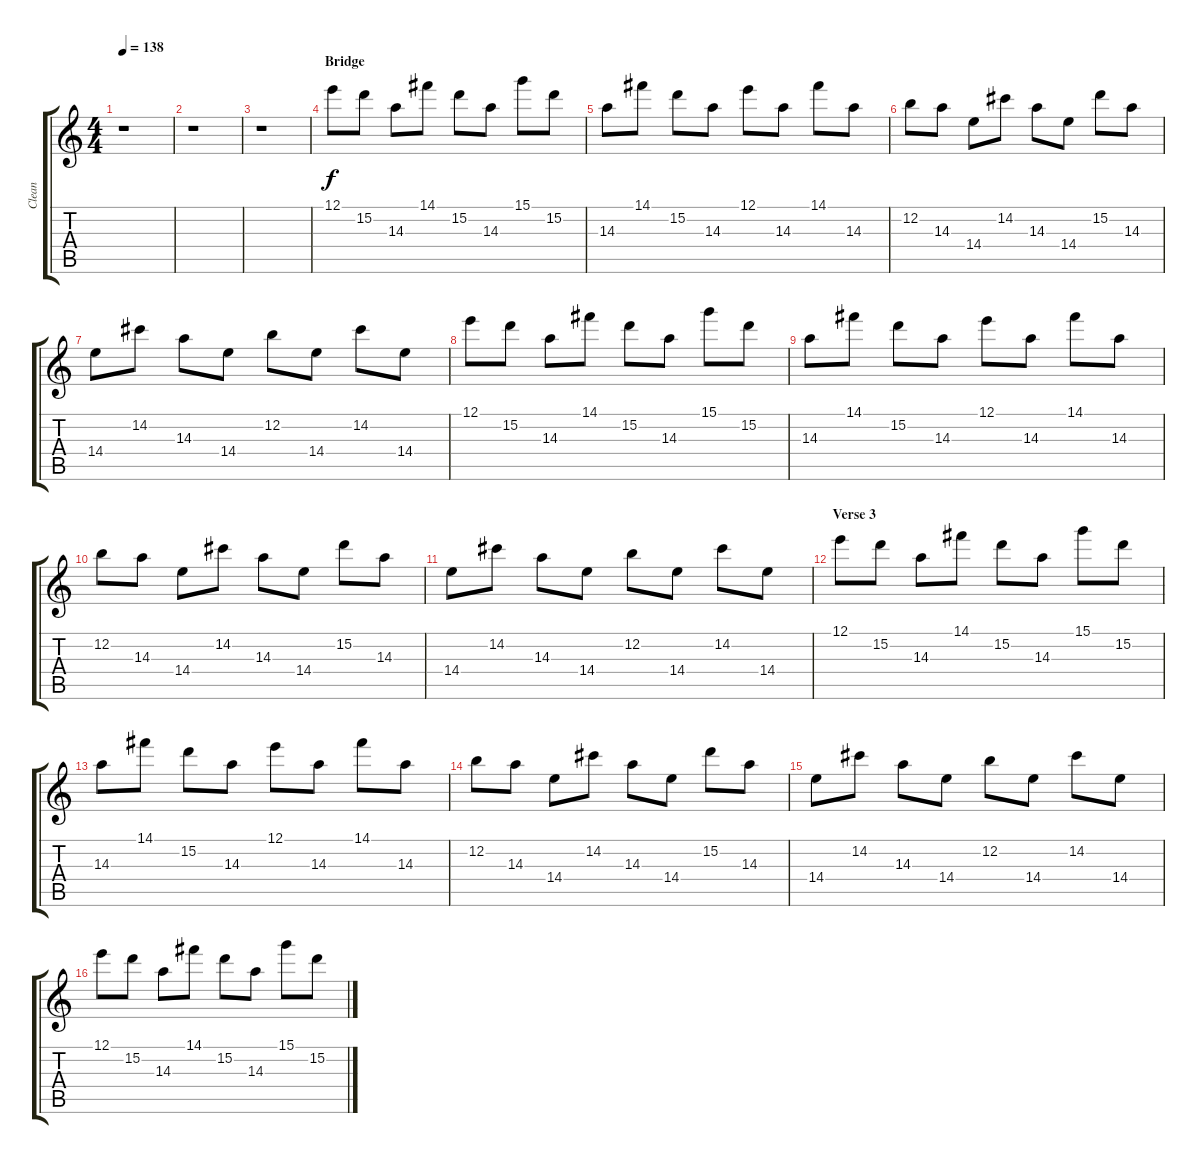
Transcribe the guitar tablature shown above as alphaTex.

\track ("Clean" "Clean") {instrument electricguitarclean}
\staff {score tabs}
\tuning (E4 B3 G3 D3 A2 E2) {hide}
\ts (4 4)
\tempo 138
\clef g2
\ks c
r.1{dy f} |
r.1 |
r.1 |
\section ("" "Bridge")
12.1.8 15.2.8 14.3.8 14.1.8 15.2.8 14.3.8 15.1.8 15.2.8 |
14.3.8 14.1.8 15.2.8 14.3.8 12.1.8 14.3.8 14.1.8 14.3.8 |
12.2.8 14.3.8 14.4.8 14.2.8 14.3.8 14.4.8 15.2.8 14.3.8 |
14.4.8 14.2.8 14.3.8 14.4.8 12.2.8 14.4.8 14.2.8 14.4.8 |
12.1.8 15.2.8 14.3.8 14.1.8 15.2.8 14.3.8 15.1.8 15.2.8 |
14.3.8 14.1.8 15.2.8 14.3.8 12.1.8 14.3.8 14.1.8 14.3.8 |
12.2.8 14.3.8 14.4.8 14.2.8 14.3.8 14.4.8 15.2.8 14.3.8 |
14.4.8 14.2.8 14.3.8 14.4.8 12.2.8 14.4.8 14.2.8 14.4.8 |
\section ("" "Verse 3")
12.1.8 15.2.8 14.3.8 14.1.8 15.2.8 14.3.8 15.1.8 15.2.8 |
14.3.8 14.1.8 15.2.8 14.3.8 12.1.8 14.3.8 14.1.8 14.3.8 |
12.2.8 14.3.8 14.4.8 14.2.8 14.3.8 14.4.8 15.2.8 14.3.8 |
14.4.8 14.2.8 14.3.8 14.4.8 12.2.8 14.4.8 14.2.8 14.4.8 |
12.1.8 15.2.8 14.3.8 14.1.8 15.2.8 14.3.8 15.1.8 15.2.8
